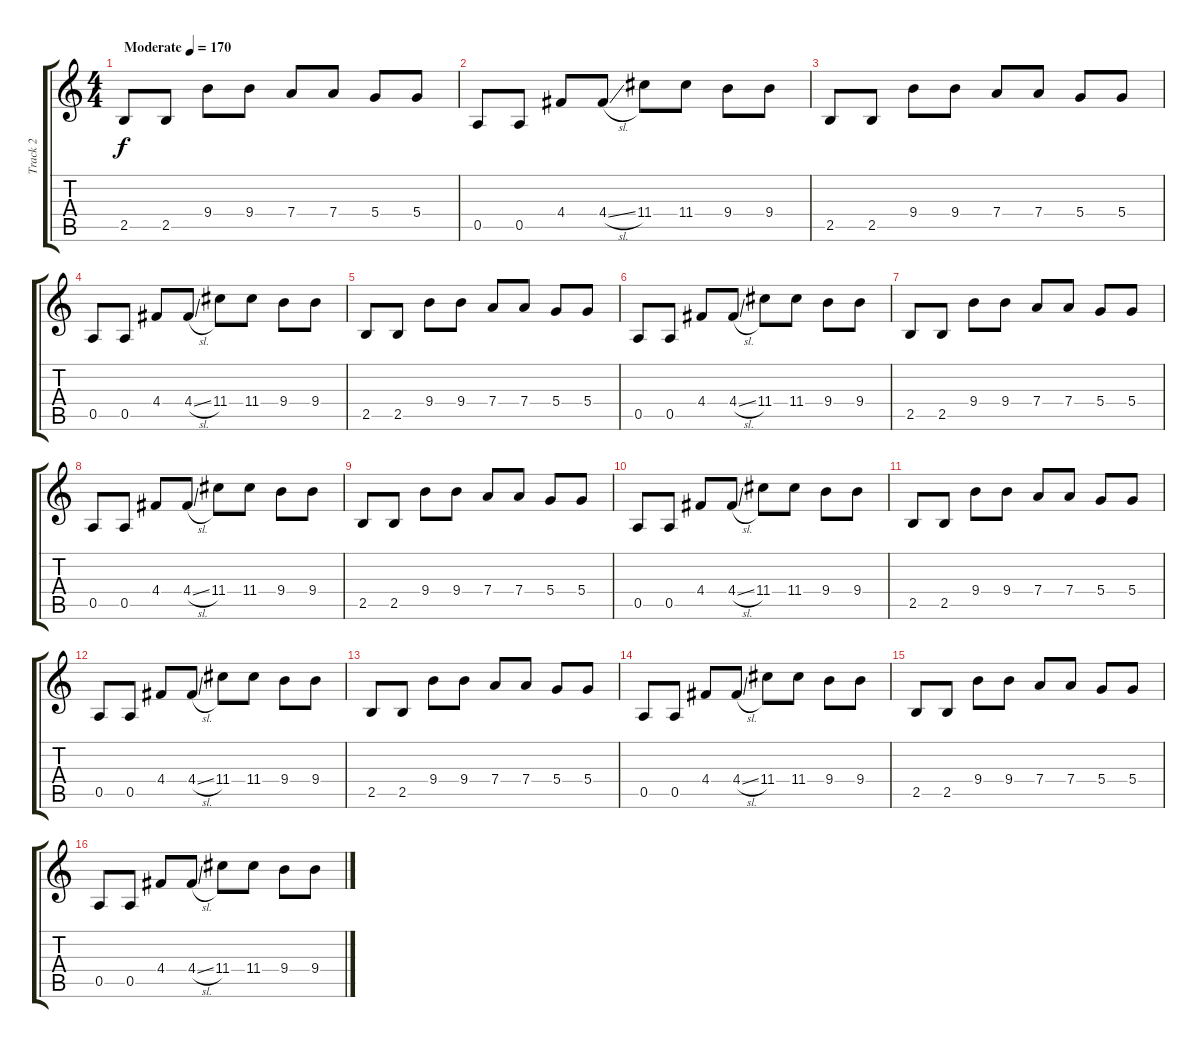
\track ("Track 2" "Track 2") {instrument overdrivenguitar}
\staff {score tabs}
\tuning (E4 B3 G3 D3 A2 E2) {hide}
\ts (4 4)
\tempo (170 "Moderate")
\clef g2
\ks c
2.5.8{dy f instrument overdrivenguitar} 2.5.8 9.4.8 9.4.8 7.4.8 7.4.8 5.4.8 5.4.8 |
0.5.8 0.5.8 4.4.8 4.4{sl}.8 11.4.8 11.4.8 9.4.8 9.4.8 |
2.5.8 2.5.8 9.4.8 9.4.8 7.4.8 7.4.8 5.4.8 5.4.8 |
0.5.8 0.5.8 4.4.8 4.4{sl}.8 11.4.8 11.4.8 9.4.8 9.4.8 |
2.5.8 2.5.8 9.4.8 9.4.8 7.4.8 7.4.8 5.4.8 5.4.8 |
0.5.8 0.5.8 4.4.8 4.4{sl}.8 11.4.8 11.4.8 9.4.8 9.4.8 |
2.5.8 2.5.8 9.4.8 9.4.8 7.4.8 7.4.8 5.4.8 5.4.8 |
0.5.8 0.5.8 4.4.8 4.4{sl}.8 11.4.8 11.4.8 9.4.8 9.4.8 |
2.5.8 2.5.8 9.4.8 9.4.8 7.4.8 7.4.8 5.4.8 5.4.8 |
0.5.8 0.5.8 4.4.8 4.4{sl}.8 11.4.8 11.4.8 9.4.8 9.4.8 |
2.5.8 2.5.8 9.4.8 9.4.8 7.4.8 7.4.8 5.4.8 5.4.8 |
0.5.8 0.5.8 4.4.8 4.4{sl}.8 11.4.8 11.4.8 9.4.8 9.4.8 |
2.5.8 2.5.8 9.4.8 9.4.8 7.4.8 7.4.8 5.4.8 5.4.8 |
0.5.8 0.5.8 4.4.8 4.4{sl}.8 11.4.8 11.4.8 9.4.8 9.4.8 |
2.5.8 2.5.8 9.4.8 9.4.8 7.4.8 7.4.8 5.4.8 5.4.8 |
0.5.8 0.5.8 4.4.8 4.4{sl}.8 11.4.8 11.4.8 9.4.8 9.4.8
